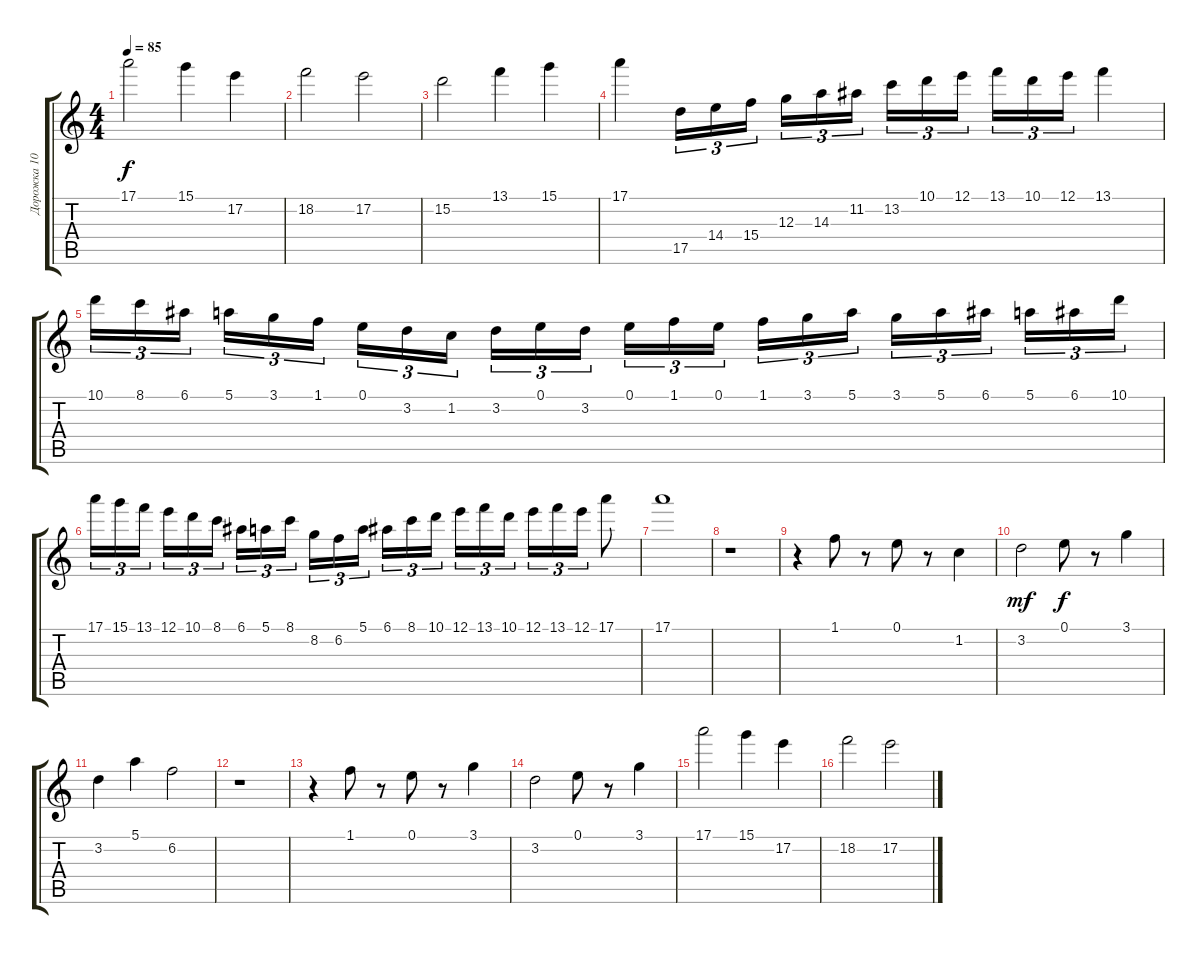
\track ("Дорожка 10" "Дорожка 10") {instrument overdrivenguitar}
\staff {score tabs}
\tuning (E4 B3 G3 D3 A2 E2) {hide}
\ts (4 4)
\tempo 85
\clef g2
\ks c
17.1.2{dy f} 15.1.4 17.2.4 |
18.2.2 17.2.2 |
15.2.2 13.1.4 15.1.4 |
17.1.4 17.5.16{tu (3 2)} 14.4.16{tu (3 2)} 15.4.16{tu (3 2) beam splitsecondary} 12.3.16{tu (3 2)} 14.3.16{tu (3 2)} 11.2.16{tu (3 2)} 13.2.16{tu (3 2)} 10.1.16{tu (3 2)} 12.1.16{tu (3 2) beam splitsecondary} 13.1.16{tu (3 2)} 10.1.16{tu (3 2)} 12.1.16{tu (3 2)} 13.1.4 |
10.1.16{tu (3 2)} 8.1.16{tu (3 2)} 6.1.16{tu (3 2) beam splitsecondary} 5.1.16{tu (3 2)} 3.1.16{tu (3 2)} 1.1.16{tu (3 2)} 0.1.16{tu (3 2)} 3.2.16{tu (3 2)} 1.2.16{tu (3 2) beam splitsecondary} 3.2.16{tu (3 2)} 0.1.16{tu (3 2)} 3.2.16{tu (3 2)} 0.1.16{tu (3 2)} 1.1.16{tu (3 2)} 0.1.16{tu (3 2) beam splitsecondary} 1.1.16{tu (3 2)} 3.1.16{tu (3 2)} 5.1.16{tu (3 2)} 3.1.16{tu (3 2)} 5.1.16{tu (3 2)} 6.1.16{tu (3 2) beam splitsecondary} 5.1.16{tu (3 2)} 6.1.16{tu (3 2)} 10.1.16{tu (3 2)} |
17.1.16{tu (3 2)} 15.1.16{tu (3 2)} 13.1.16{tu (3 2) beam splitsecondary} 12.1.16{tu (3 2)} 10.1.16{tu (3 2)} 8.1.16{tu (3 2)} 6.1.16{tu (3 2)} 5.1.16{tu (3 2)} 8.1.16{tu (3 2) beam splitsecondary} 8.2.16{tu (3 2)} 6.2.16{tu (3 2)} 5.1.16{tu (3 2)} 6.1.16{tu (3 2)} 8.1.16{tu (3 2)} 10.1.16{tu (3 2) beam splitsecondary} 12.1.16{tu (3 2)} 13.1.16{tu (3 2)} 10.1.16{tu (3 2)} 12.1.16{tu (3 2)} 13.1.16{tu (3 2)} 12.1.16{tu (3 2)} 17.1.8 |
17.1.1{volume 15} |
r.1 |
r.4 1.1.8 r.8 0.1.8 r.8 1.2.4 |
3.2.2{dy mf} 0.1.8{dy f} r.8 3.1.4 |
3.2.4 5.1.4 6.2.2 |
r.1 |
r.4 1.1.8 r.8 0.1.8 r.8 3.1.4 |
3.2.2 0.1.8 r.8 3.1.4 |
17.1.2 15.1.4 17.2.4 |
18.2.2 17.2.2
